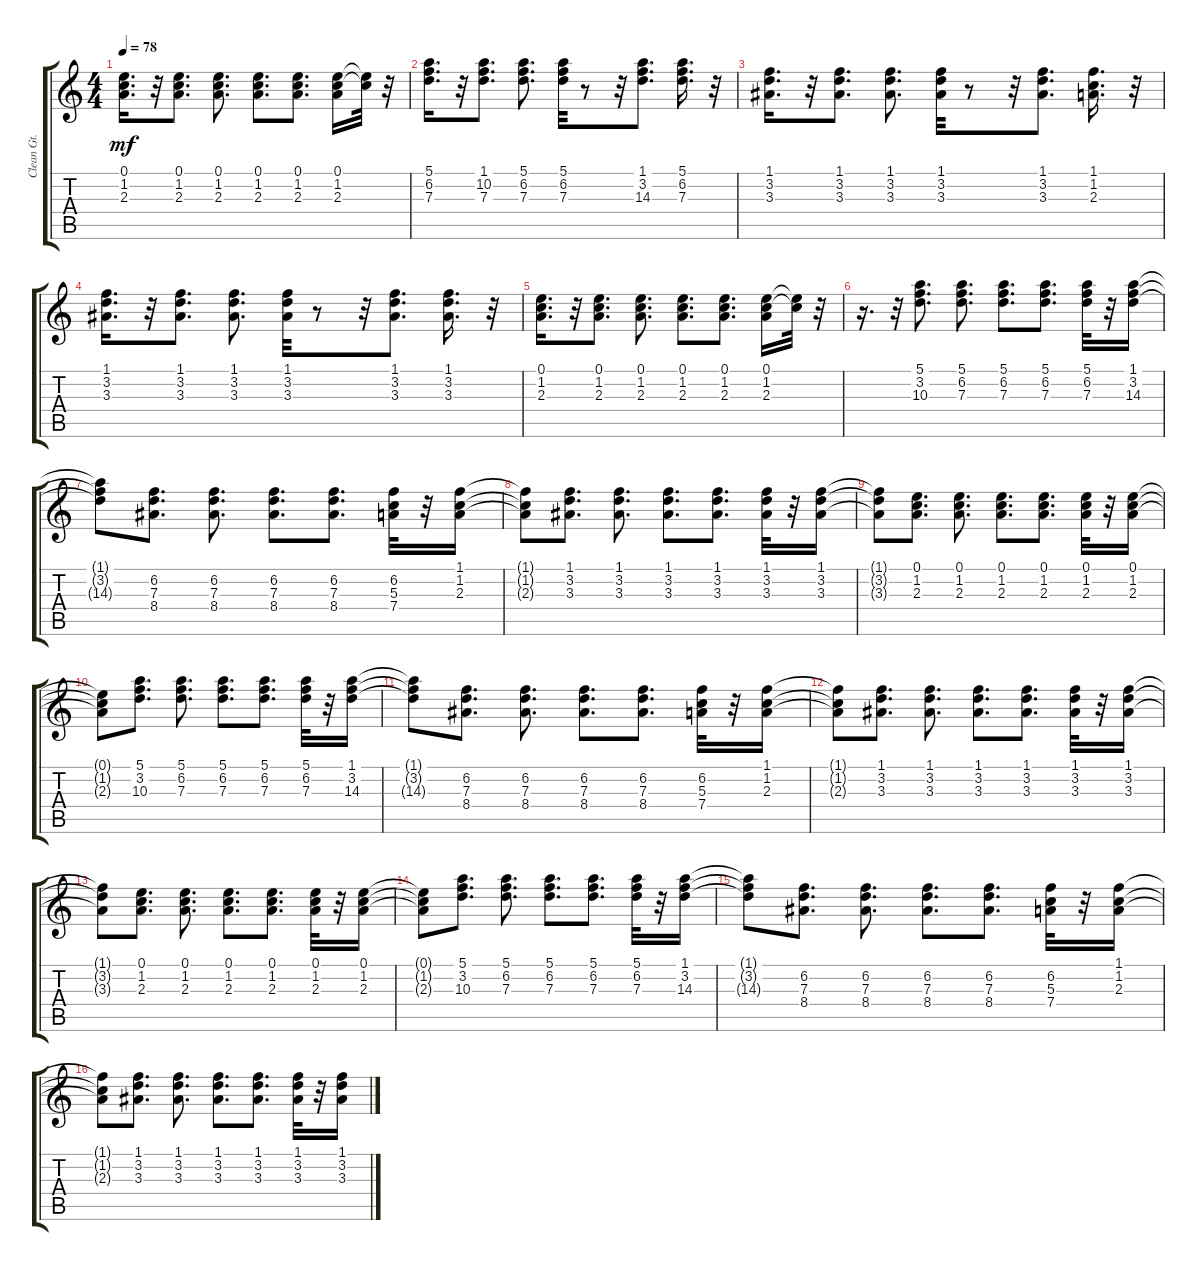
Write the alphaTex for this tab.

\track ("Clean Gt.           " "Clean Gt. ") {instrument electricguitarclean}
\staff {score tabs}
\tuning (E4 B3 G3 D3 A2 E2) {hide}
\ts (4 4)
\tempo 78
\clef g2
\ks c
(0.1 1.2 2.3).16{d dy mf} r.32 (0.1 1.2 2.3).8{d} (0.1 1.2 2.3).8{d} (0.1 1.2 2.3).8{d} (0.1 1.2 2.3).8{d} (0.1 1.2 2.3).16 (0.1{t} 1.2{t}).32 r.32 |
(5.1 6.2 7.3).16{d} r.32 (1.1 10.2 7.3).8{d} (5.1 6.2 7.3).8{d} (5.1 6.2 7.3).32 r.8 r.32 (1.1 3.2 14.3).8{d} (5.1 6.2 7.3).16{d} r.32 |
(1.1 3.2 3.3).16{d} r.32 (1.1 3.2 3.3).8{d} (1.1 3.2 3.3).8{d} (1.1 3.2 3.3).32 r.8 r.32 (1.1 3.2 3.3).8{d} (1.1 1.2 2.3).16{d} r.32 |
(1.1 3.2 3.3).16{d} r.32 (1.1 3.2 3.3).8{d} (1.1 3.2 3.3).8{d} (1.1 3.2 3.3).32 r.8 r.32 (1.1 3.2 3.3).8{d} (1.1 3.2 3.3).16{d} r.32 |
(0.1 1.2 2.3).16{d} r.32 (0.1 1.2 2.3).8{d} (0.1 1.2 2.3).8{d} (0.1 1.2 2.3).8{d} (0.1 1.2 2.3).8{d} (0.1 1.2 2.3).16 (0.1{t} 1.2{t}).32 r.32 |
r.16{d} r.32 (5.1 3.2 10.3).8{d} (5.1 6.2 7.3).8{d} (5.1 6.2 7.3).8{d} (5.1 6.2 7.3).8{d} (5.1 6.2 7.3).32 r.32 (1.1 3.2 14.3).16 |
(1.1{t} 3.2{t} 14.3{t}).8 (6.2 7.3 8.4).8{d} (6.2 7.3 8.4).8{d} (6.2 7.3 8.4).8{d} (6.2 7.3 8.4).8{d} (6.2 5.3 7.4).32 r.32 (1.1 1.2 2.3).16 |
(1.1{t} 1.2{t} 2.3{t}).8 (1.1 3.2 3.3).8{d} (1.1 3.2 3.3).8{d} (1.1 3.2 3.3).8{d} (1.1 3.2 3.3).8{d} (1.1 3.2 3.3).32 r.32 (1.1 3.2 3.3).16 |
(1.1{t} 3.2{t} 3.3{t}).8 (0.1 1.2 2.3).8{d} (0.1 1.2 2.3).8{d} (0.1 1.2 2.3).8{d} (0.1 1.2 2.3).8{d} (0.1 1.2 2.3).32 r.32 (0.1 1.2 2.3).16 |
(0.1{t} 1.2{t} 2.3{t}).8 (5.1 3.2 10.3).8{d} (5.1 6.2 7.3).8{d} (5.1 6.2 7.3).8{d} (5.1 6.2 7.3).8{d} (5.1 6.2 7.3).32 r.32 (1.1 3.2 14.3).16 |
(1.1{t} 3.2{t} 14.3{t}).8 (6.2 7.3 8.4).8{d} (6.2 7.3 8.4).8{d} (6.2 7.3 8.4).8{d} (6.2 7.3 8.4).8{d} (6.2 5.3 7.4).32 r.32 (1.1 1.2 2.3).16 |
(1.1{t} 1.2{t} 2.3{t}).8 (1.1 3.2 3.3).8{d} (1.1 3.2 3.3).8{d} (1.1 3.2 3.3).8{d} (1.1 3.2 3.3).8{d} (1.1 3.2 3.3).32 r.32 (1.1 3.2 3.3).16 |
(1.1{t} 3.2{t} 3.3{t}).8 (0.1 1.2 2.3).8{d} (0.1 1.2 2.3).8{d} (0.1 1.2 2.3).8{d} (0.1 1.2 2.3).8{d} (0.1 1.2 2.3).32 r.32 (0.1 1.2 2.3).16 |
(0.1{t} 1.2{t} 2.3{t}).8 (5.1 3.2 10.3).8{d} (5.1 6.2 7.3).8{d} (5.1 6.2 7.3).8{d} (5.1 6.2 7.3).8{d} (5.1 6.2 7.3).32 r.32 (1.1 3.2 14.3).16 |
(1.1{t} 3.2{t} 14.3{t}).8 (6.2 7.3 8.4).8{d} (6.2 7.3 8.4).8{d} (6.2 7.3 8.4).8{d} (6.2 7.3 8.4).8{d} (6.2 5.3 7.4).32 r.32 (1.1 1.2 2.3).16 |
(1.1{t} 1.2{t} 2.3{t}).8 (1.1 3.2 3.3).8{d} (1.1 3.2 3.3).8{d} (1.1 3.2 3.3).8{d} (1.1 3.2 3.3).8{d} (1.1 3.2 3.3).32 r.32 (1.1 3.2 3.3).16
